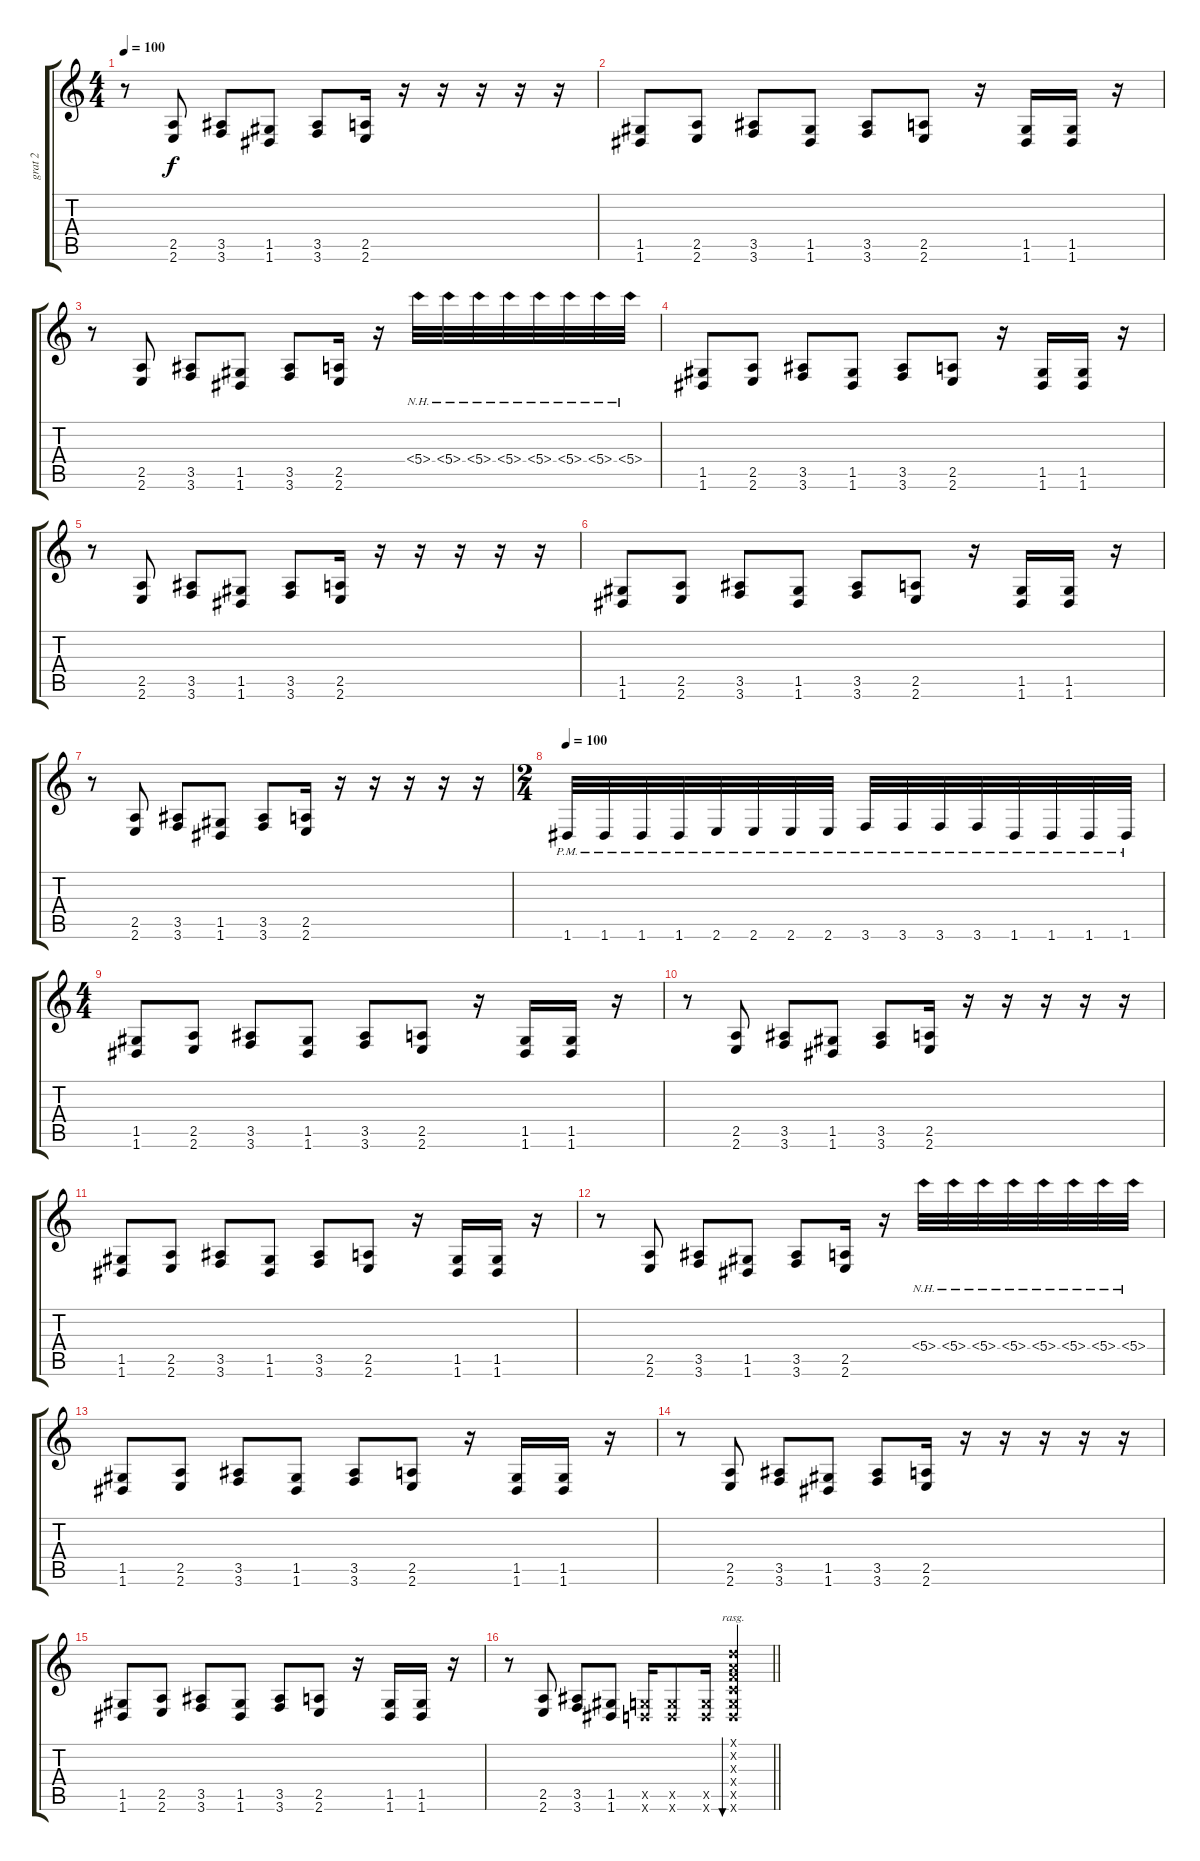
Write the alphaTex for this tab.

\track ("grat 2" "grat 2") {instrument distortionguitar}
\staff {score tabs}
\tuning (D4 A3 F3 C3 G2 D2) {hide}
\ts (4 4)
\tempo 100
\clef g2
\ks c
r.8{dy f} (2.5 2.6).8 (3.5 3.6).8 (1.5 1.6).8 (3.5 3.6).8 (2.5 2.6).16 r.16 r.16 r.16 r.16 r.16 |
(1.5 1.6).8 (2.5 2.6).8 (3.5 3.6).8 (1.5 1.6).8 (3.5 3.6).8 (2.5 2.6).8 r.16 (1.5 1.6).16 (1.5 1.6).16 r.16 |
r.8 (2.5 2.6).8 (3.5 3.6).8 (1.5 1.6).8 (3.5 3.6).8 (2.5 2.6).16 r.16 5.4{nh}.32 5.4{nh}.32 5.4{nh}.32 5.4{nh}.32 5.4{nh}.32 5.4{nh}.32 5.4{nh}.32 5.4{nh}.32 |
(1.5 1.6).8 (2.5 2.6).8 (3.5 3.6).8 (1.5 1.6).8 (3.5 3.6).8 (2.5 2.6).8 r.16 (1.5 1.6).16 (1.5 1.6).16 r.16 |
r.8 (2.5 2.6).8 (3.5 3.6).8 (1.5 1.6).8 (3.5 3.6).8 (2.5 2.6).16 r.16 r.16 r.16 r.16 r.16 |
(1.5 1.6).8 (2.5 2.6).8 (3.5 3.6).8 (1.5 1.6).8 (3.5 3.6).8 (2.5 2.6).8 r.16 (1.5 1.6).16 (1.5 1.6).16 r.16 |
r.8 (2.5 2.6).8 (3.5 3.6).8 (1.5 1.6).8 (3.5 3.6).8 (2.5 2.6).16 r.16 r.16 r.16 r.16 r.16 |
\ts (2 4)
\tempo 100
1.6{pm}.32 1.6{pm}.32 1.6{pm}.32 1.6{pm}.32 2.6{pm}.32 2.6{pm}.32 2.6{pm}.32 2.6{pm}.32 3.6{pm}.32 3.6{pm}.32 3.6{pm}.32 3.6{pm}.32 1.6{pm}.32 1.6{pm}.32 1.6{pm}.32 1.6{pm}.32 |
\ts (4 4)
(1.5 1.6).8 (2.5 2.6).8 (3.5 3.6).8 (1.5 1.6).8 (3.5 3.6).8 (2.5 2.6).8 r.16 (1.5 1.6).16 (1.5 1.6).16 r.16 |
r.8 (2.5 2.6).8 (3.5 3.6).8 (1.5 1.6).8 (3.5 3.6).8 (2.5 2.6).16 r.16 r.16 r.16 r.16 r.16 |
(1.5 1.6).8 (2.5 2.6).8 (3.5 3.6).8 (1.5 1.6).8 (3.5 3.6).8 (2.5 2.6).8 r.16 (1.5 1.6).16 (1.5 1.6).16 r.16 |
r.8 (2.5 2.6).8 (3.5 3.6).8 (1.5 1.6).8 (3.5 3.6).8 (2.5 2.6).16 r.16 5.4{nh}.32 5.4{nh}.32 5.4{nh}.32 5.4{nh}.32 5.4{nh}.32 5.4{nh}.32 5.4{nh}.32 5.4{nh}.32 |
(1.5 1.6).8 (2.5 2.6).8 (3.5 3.6).8 (1.5 1.6).8 (3.5 3.6).8 (2.5 2.6).8 r.16 (1.5 1.6).16 (1.5 1.6).16 r.16 |
r.8 (2.5 2.6).8 (3.5 3.6).8 (1.5 1.6).8 (3.5 3.6).8 (2.5 2.6).16 r.16 r.16 r.16 r.16 r.16 |
(1.5 1.6).8 (2.5 2.6).8 (3.5 3.6).8 (1.5 1.6).8 (3.5 3.6).8 (2.5 2.6).8 r.16 (1.5 1.6).16 (1.5 1.6).16 r.16 |
\barLineRight lightlight
r.8 (2.5 2.6).8 (3.5 3.6).8 (1.5 1.6).8 (0.5{x} 0.6{x}).16 (0.5{x} 0.6{x}).8 (0.5{x} 0.6{x}).16 (0.1{x} 0.2{x} 0.3{x} 0.4{x} 0.5{x} 0.6{x}).4{bu 240 rasg ii}
